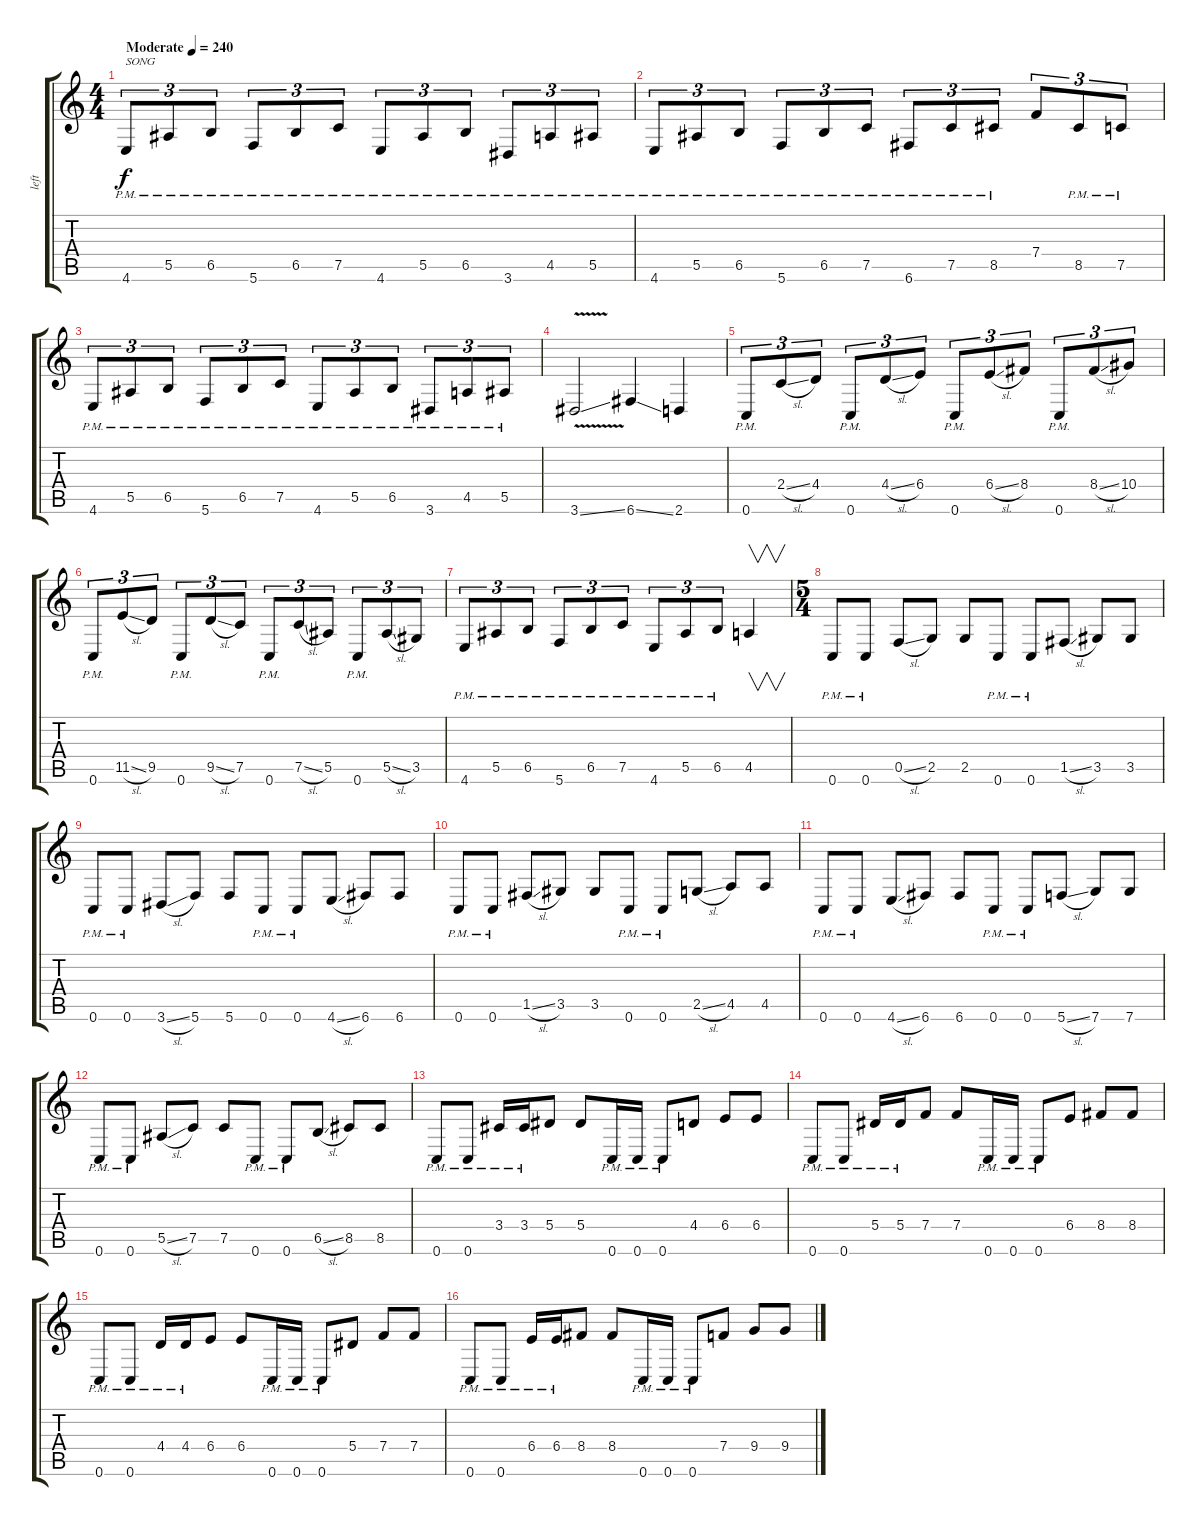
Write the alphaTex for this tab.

\track ("left" "left") {instrument distortionguitar}
\staff {score tabs}
\tuning (C4 G3 Eb3 Bb2 F2 C2) {hide}
\ts (4 4)
\tempo (240 "Moderate")
\tempo 150
\tempo (240 "Moderate")
\clef g2
\ks c
4.6{pm}.8{tu (3 2) txt "SONG" dy f instrument distortionguitar} 5.5{pm}.8{tu (3 2)} 6.5{pm}.8{tu (3 2)} 5.6{pm}.8{tu (3 2)} 6.5{pm}.8{tu (3 2)} 7.5{pm}.8{tu (3 2)} 4.6{pm}.8{tu (3 2)} 5.5{pm}.8{tu (3 2)} 6.5{pm}.8{tu (3 2)} 3.6{pm}.8{tu (3 2)} 4.5{pm}.8{tu (3 2)} 5.5{pm}.8{tu (3 2)} |
4.6{pm}.8{tu (3 2)} 5.5{pm}.8{tu (3 2)} 6.5{pm}.8{tu (3 2)} 5.6{pm}.8{tu (3 2)} 6.5{pm}.8{tu (3 2)} 7.5{pm}.8{tu (3 2)} 6.6{pm}.8{tu (3 2)} 7.5{pm}.8{tu (3 2)} 8.5{pm}.8{tu (3 2)} 7.4.8{tu (3 2)} 8.5{pm}.8{tu (3 2)} 7.5{pm}.8{tu (3 2)} |
4.6{pm}.8{tu (3 2)} 5.5{pm}.8{tu (3 2)} 6.5{pm}.8{tu (3 2)} 5.6{pm}.8{tu (3 2)} 6.5{pm}.8{tu (3 2)} 7.5{pm}.8{tu (3 2)} 4.6{pm}.8{tu (3 2)} 5.5{pm}.8{tu (3 2)} 6.5{pm}.8{tu (3 2)} 3.6{pm}.8{tu (3 2)} 4.5{pm}.8{tu (3 2)} 5.5{pm}.8{tu (3 2)} |
3.6{v ss}.2 6.6{ss}.4 2.6.4 |
0.6{pm}.8{tu (3 2)} 2.4{sl}.8{tu (3 2)} 4.4.8{tu (3 2)} 0.6{pm}.8{tu (3 2)} 4.4{sl}.8{tu (3 2)} 6.4.8{tu (3 2)} 0.6{pm}.8{tu (3 2)} 6.4{sl}.8{tu (3 2)} 8.4.8{tu (3 2)} 0.6{pm}.8{tu (3 2)} 8.4{sl}.8{tu (3 2)} 10.4.8{tu (3 2)} |
0.6{pm}.8{tu (3 2)} 11.5{sl}.8{tu (3 2)} 9.5.8{tu (3 2)} 0.6{pm}.8{tu (3 2)} 9.5{sl}.8{tu (3 2)} 7.5.8{tu (3 2)} 0.6{pm}.8{tu (3 2)} 7.5{sl}.8{tu (3 2)} 5.5.8{tu (3 2)} 0.6{pm}.8{tu (3 2)} 5.5{sl}.8{tu (3 2)} 3.5.8{tu (3 2)} |
4.6{pm}.8{tu (3 2)} 5.5{pm}.8{tu (3 2)} 6.5{pm}.8{tu (3 2)} 5.6{pm}.8{tu (3 2)} 6.5{pm}.8{tu (3 2)} 7.5{pm}.8{tu (3 2)} 4.6{pm}.8{tu (3 2)} 5.5{pm}.8{tu (3 2)} 6.5{pm}.8{tu (3 2)} 4.5.4{v} |
\ts (5 4)
0.6{pm}.8 0.6{pm}.8 0.5{sl}.8 2.5.8 2.5.8 0.6{pm}.8 0.6{pm}.8 1.5{sl}.8 3.5.8 3.5.8 |
0.6{pm}.8 0.6{pm}.8 3.6{sl}.8 5.6.8 5.6.8 0.6{pm}.8 0.6{pm}.8 4.6{sl}.8 6.6.8 6.6.8 |
0.6{pm}.8 0.6{pm}.8 1.5{sl}.8 3.5.8 3.5.8 0.6{pm}.8 0.6{pm}.8 2.5{sl}.8 4.5.8 4.5.8 |
0.6{pm}.8 0.6{pm}.8 4.6{sl}.8 6.6.8 6.6.8 0.6{pm}.8 0.6{pm}.8 5.6{sl}.8 7.6.8 7.6.8 |
0.6{pm}.8 0.6{pm}.8 5.5{sl}.8 7.5.8 7.5.8 0.6{pm}.8 0.6{pm}.8 6.5{sl}.8 8.5.8 8.5.8 |
0.6{pm}.8 0.6{pm}.8 3.4{pm}.16 3.4{pm}.16 5.4.8 5.4.8 0.6{pm}.16 0.6{pm}.16 0.6{pm}.8 4.4.8 6.4.8 6.4.8 |
0.6{pm}.8 0.6{pm}.8 5.4{pm}.16 5.4{pm}.16 7.4.8 7.4.8 0.6{pm}.16 0.6{pm}.16 0.6{pm}.8 6.4.8 8.4.8 8.4.8 |
0.6{pm}.8 0.6{pm}.8 4.4{pm}.16 4.4{pm}.16 6.4.8 6.4.8 0.6{pm}.16 0.6{pm}.16 0.6{pm}.8 5.4.8 7.4.8 7.4.8 |
0.6{pm}.8 0.6{pm}.8 6.4{pm}.16 6.4{pm}.16 8.4.8 8.4.8 0.6{pm}.16 0.6{pm}.16 0.6{pm}.8 7.4.8 9.4.8 9.4.8
